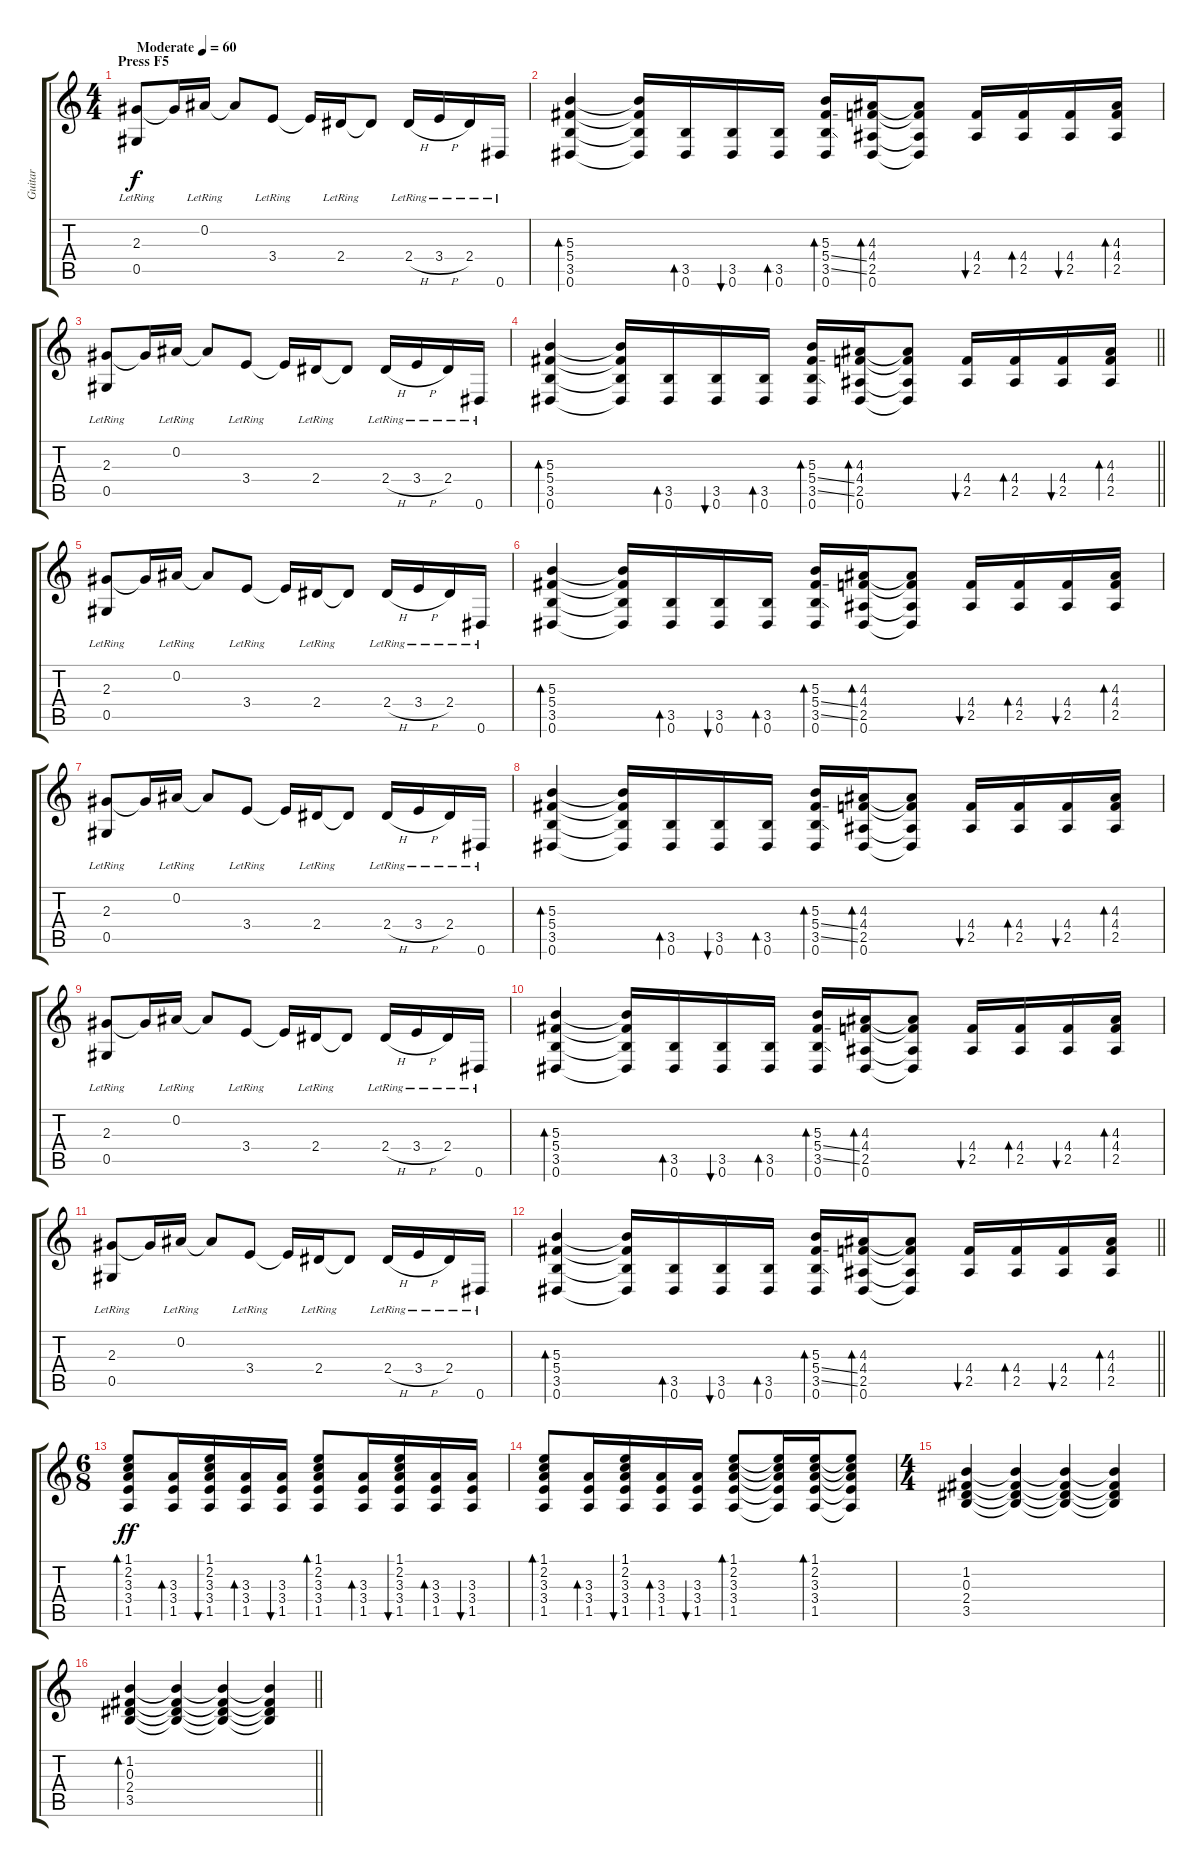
\track ("Guitar" "Guitar") {instrument acousticguitarsteel}
\staff {score tabs}
\tuning (Eb4 Bb3 Gb3 Db3 Ab2 Eb2) {hide}
\ts (4 4)
\section ("" "Press F5")
\tempo (60 "Moderate")
\clef g2
\ks c
(2.3{lr} 0.5{lr}).8{dy f instrument acousticguitarsteel} 2.3{t}.16 0.2{lr}.16 0.2{t}.8 3.4{lr}.8 3.4{t}.16 2.4{lr}.16 2.4{t}.8 2.4{h lr}.16 3.4{h lr}.16 2.4{lr}.16 0.6{lr}.16 |
(5.3 5.4 3.5 0.6).4{bd 60} (5.3{t} 5.4{t} 3.5{t} 0.6{t}).16 (3.5 0.6).16{bd 60} (3.5 0.6).16{bu 60} (3.5 0.6).16{bd 60} (5.3 5.4{ss} 3.5{ss} 0.6).16{bd 60} (4.3 4.4 2.5 0.6).16{bd 60} (4.3{t} 4.4{t} 2.5{t} 0.6{t}).8 (4.4 2.5).16{bu 60} (4.4 2.5).16{bd 60} (4.4 2.5).16{bu 60} (4.3 4.4 2.5).16{bd 60} |
(2.3{lr} 0.5{lr}).8 2.3{t}.16 0.2{lr}.16 0.2{t}.8 3.4{lr}.8 3.4{t}.16 2.4{lr}.16 2.4{t}.8 2.4{h lr}.16 3.4{h lr}.16 2.4{lr}.16 0.6{lr}.16 |
\barLineRight lightlight
(5.3 5.4 3.5 0.6).4{bd 60} (5.3{t} 5.4{t} 3.5{t} 0.6{t}).16 (3.5 0.6).16{bd 60} (3.5 0.6).16{bu 60} (3.5 0.6).16{bd 60} (5.3 5.4{ss} 3.5{ss} 0.6).16{bd 60} (4.3 4.4 2.5 0.6).16{bd 60} (4.3{t} 4.4{t} 2.5{t} 0.6{t}).8 (4.4 2.5).16{bu 60} (4.4 2.5).16{bd 60} (4.4 2.5).16{bu 60} (4.3 4.4 2.5).16{bd 60} |
\section ("" "")
(2.3{lr} 0.5{lr}).8 2.3{t}.16 0.2{lr}.16 0.2{t}.8 3.4{lr}.8 3.4{t}.16 2.4{lr}.16 2.4{t}.8 2.4{h lr}.16 3.4{h lr}.16 2.4{lr}.16 0.6{lr}.16 |
(5.3 5.4 3.5 0.6).4{bd 60} (5.3{t} 5.4{t} 3.5{t} 0.6{t}).16 (3.5 0.6).16{bd 60} (3.5 0.6).16{bu 60} (3.5 0.6).16{bd 60} (5.3 5.4{ss} 3.5{ss} 0.6).16{bd 60} (4.3 4.4 2.5 0.6).16{bd 60} (4.3{t} 4.4{t} 2.5{t} 0.6{t}).8 (4.4 2.5).16{bu 60} (4.4 2.5).16{bd 60} (4.4 2.5).16{bu 60} (4.3 4.4 2.5).16{bd 60} |
(2.3{lr} 0.5{lr}).8 2.3{t}.16 0.2{lr}.16 0.2{t}.8 3.4{lr}.8 3.4{t}.16 2.4{lr}.16 2.4{t}.8 2.4{h lr}.16 3.4{h lr}.16 2.4{lr}.16 0.6{lr}.16 |
(5.3 5.4 3.5 0.6).4{bd 60} (5.3{t} 5.4{t} 3.5{t} 0.6{t}).16 (3.5 0.6).16{bd 60} (3.5 0.6).16{bu 60} (3.5 0.6).16{bd 60} (5.3 5.4{ss} 3.5{ss} 0.6).16{bd 60} (4.3 4.4 2.5 0.6).16{bd 60} (4.3{t} 4.4{t} 2.5{t} 0.6{t}).8 (4.4 2.5).16{bu 60} (4.4 2.5).16{bd 60} (4.4 2.5).16{bu 60} (4.3 4.4 2.5).16{bd 60} |
(2.3{lr} 0.5{lr}).8 2.3{t}.16 0.2{lr}.16 0.2{t}.8 3.4{lr}.8 3.4{t}.16 2.4{lr}.16 2.4{t}.8 2.4{h lr}.16 3.4{h lr}.16 2.4{lr}.16 0.6{lr}.16 |
(5.3 5.4 3.5 0.6).4{bd 60} (5.3{t} 5.4{t} 3.5{t} 0.6{t}).16 (3.5 0.6).16{bd 60} (3.5 0.6).16{bu 60} (3.5 0.6).16{bd 60} (5.3 5.4{ss} 3.5{ss} 0.6).16{bd 60} (4.3 4.4 2.5 0.6).16{bd 60} (4.3{t} 4.4{t} 2.5{t} 0.6{t}).8 (4.4 2.5).16{bu 60} (4.4 2.5).16{bd 60} (4.4 2.5).16{bu 60} (4.3 4.4 2.5).16{bd 60} |
(2.3{lr} 0.5{lr}).8 2.3{t}.16 0.2{lr}.16 0.2{t}.8 3.4{lr}.8 3.4{t}.16 2.4{lr}.16 2.4{t}.8 2.4{h lr}.16 3.4{h lr}.16 2.4{lr}.16 0.6{lr}.16 |
\barLineRight lightlight
(5.3 5.4 3.5 0.6).4{bd 60} (5.3{t} 5.4{t} 3.5{t} 0.6{t}).16 (3.5 0.6).16{bd 60} (3.5 0.6).16{bu 60} (3.5 0.6).16{bd 60} (5.3 5.4{ss} 3.5{ss} 0.6).16{bd 60} (4.3 4.4 2.5 0.6).16{bd 60} (4.3{t} 4.4{t} 2.5{t} 0.6{t}).8 (4.4 2.5).16{bu 60} (4.4 2.5).16{bd 60} (4.4 2.5).16{bu 60} (4.3 4.4 2.5).16{bd 60} |
\ts (6 8)
\section ("" "")
(1.1 2.2 3.3 3.4 1.5).8{bd 60 dy ff} (3.3 3.4 1.5).16{bd 60} (1.1 2.2 3.3 3.4 1.5).16{bu 60} (3.3 3.4 1.5).16{bd 60} (3.3 3.4 1.5).16{bu 60} (1.1 2.2 3.3 3.4 1.5).8{bd 60} (3.3 3.4 1.5).16{bd 60} (1.1 2.2 3.3 3.4 1.5).16{bu 60} (3.3 3.4 1.5).16{bd 60} (3.3 3.4 1.5).16{bu 60} |
(1.1 2.2 3.3 3.4 1.5).8{bd 60} (3.3 3.4 1.5).16{bd 60} (1.1 2.2 3.3 3.4 1.5).16{bu 60} (3.3 3.4 1.5).16{bd 60} (3.3 3.4 1.5).16{bu 60} (1.1 2.2 3.3 3.4 1.5).8{bd 60} (1.1{t} 2.2{t} 3.3{t} 3.4{t} 1.5{t}).16 (1.1 2.2 3.3 3.4 1.5).16{bd 60} (1.1{t} 2.2{t} 3.3{t} 3.4{t} 1.5{t}).8 |
\ts (4 4)
(1.2 0.3 2.4 3.5).4 (1.2{t} 0.3{t} 2.4{t} 3.5{t}).4 (1.2{t} 0.3{t} 2.4{t} 3.5{t}).4 (1.2{t} 0.3{t} 2.4{t} 3.5{t}).4 |
\barLineRight lightlight
(1.2 0.3 2.4 3.5).4{bd 60} (1.2{t} 0.3{t} 2.4{t} 3.5{t}).4 (1.2{t} 0.3{t} 2.4{t} 3.5{t}).4 (1.2{t} 0.3{t} 2.4{t} 3.5{t}).4
